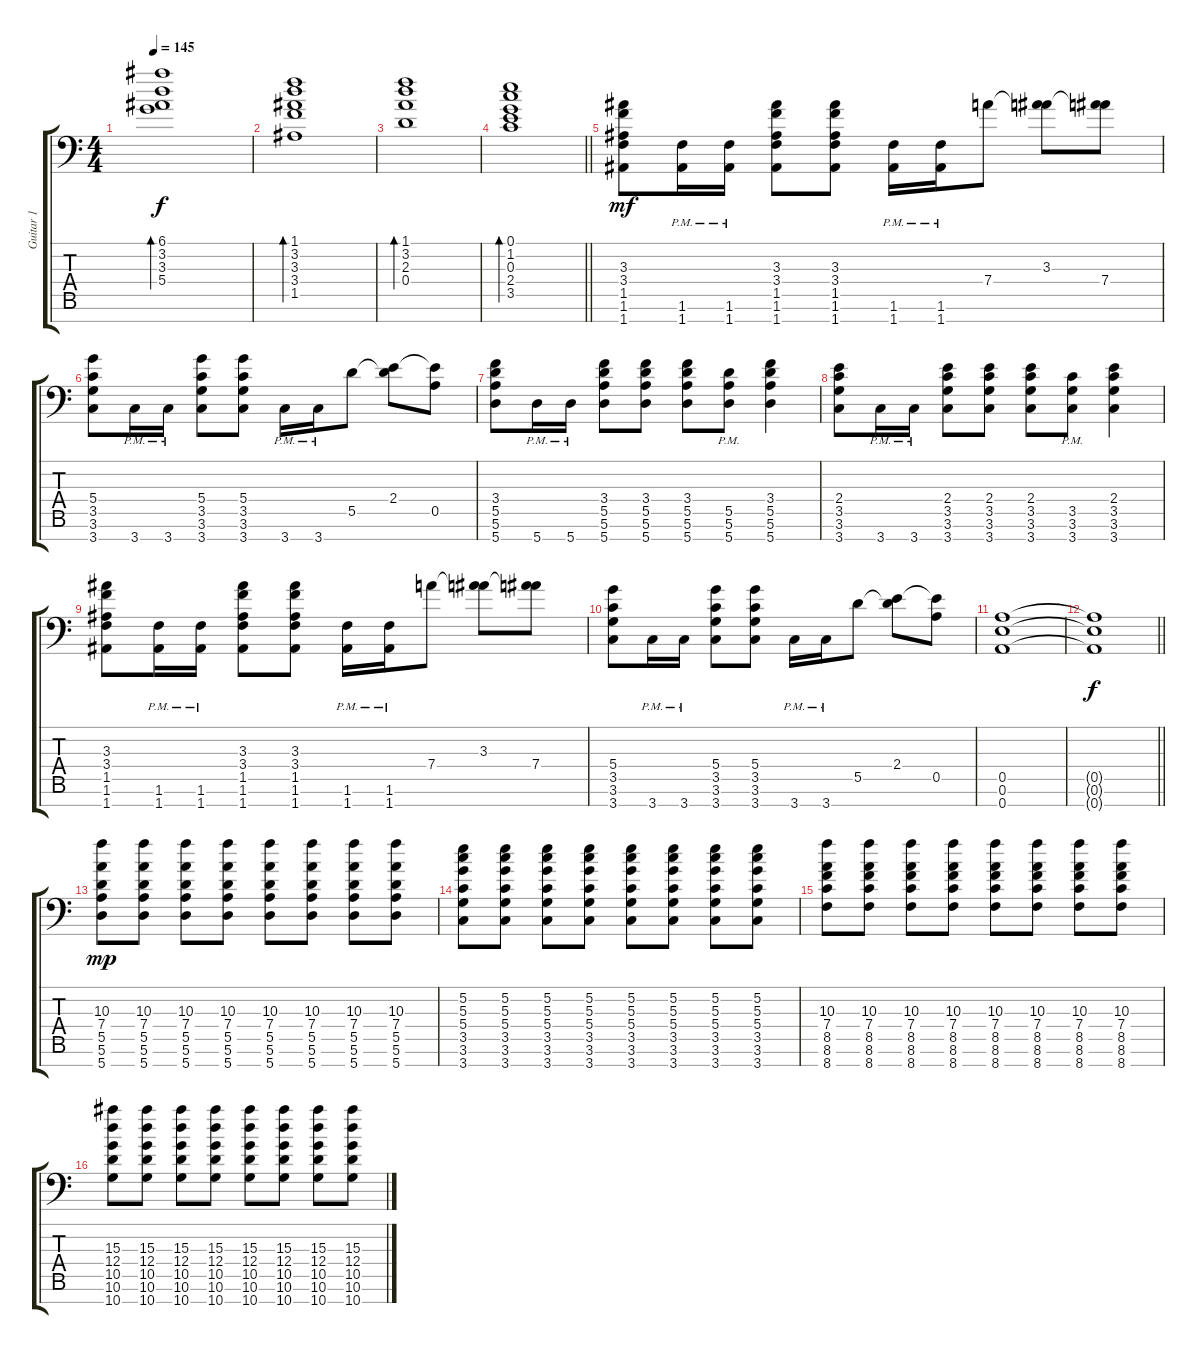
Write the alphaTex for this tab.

\track ("Guitar 1" "Guitar 1") {instrument distortionguitar}
\staff {score tabs}
\tuning (E4 B3 G3 D3 A2 E2 A1) {hide}
\ts (4 4)
\tempo 145
\clef f4
\ks c
(6.1 3.2 3.3 5.4).1{bd 240 dy f instrument electricguitarjazz} |
(1.1 3.2 3.3 3.4 1.5).1{bd 240} |
(1.1 3.2 2.3 0.4).1{bd 240} |
\barLineRight lightlight
(0.1 1.2 0.3 2.4 3.5).1{bd 240} |
\section ("" "")
(3.3 3.4 1.5 1.6 1.7).8{dy mf volume 14 instrument distortionguitar} (1.6{pm} 1.7{pm}).16 (1.6{pm} 1.7{pm}).16 (3.3 3.4 1.5 1.6 1.7).8 (3.3 3.4 1.5 1.6 1.7).8 (1.6{pm} 1.7{pm}).16 (1.6{pm} 1.7{pm}).16 7.4.8 (3.3 7.4{t}).8 (3.3{t} 7.4).8 |
(5.4 3.5 3.6 3.7).8 3.7{pm}.16 3.7{pm}.16 (5.4 3.5 3.6 3.7).8 (5.4 3.5 3.6 3.7).8 3.7{pm}.16 3.7{pm}.16 5.5.8 (2.4 5.5{t}).8 (2.4{t} 0.5).8 |
(3.4 5.5 5.6 5.7).8 5.7{pm}.16 5.7{pm}.16 (3.4 5.5 5.6 5.7).8 (3.4 5.5 5.6 5.7).8 (3.4 5.5 5.6 5.7).8 (5.5{pm} 5.6{pm} 5.7{pm}).8 (3.4 5.5 5.6 5.7).4 |
(2.4 3.5 3.6 3.7).8 3.7{pm}.16 3.7{pm}.16 (2.4 3.5 3.6 3.7).8 (2.4 3.5 3.6 3.7).8 (2.4 3.5 3.6 3.7).8 (3.5{pm} 3.6{pm} 3.7{pm}).8 (2.4 3.5 3.6 3.7).4 |
(3.3 3.4 1.5 1.6 1.7).8 (1.6{pm} 1.7{pm}).16 (1.6{pm} 1.7{pm}).16 (3.3 3.4 1.5 1.6 1.7).8 (3.3 3.4 1.5 1.6 1.7).8 (1.6{pm} 1.7{pm}).16 (1.6{pm} 1.7{pm}).16 7.4.8 (3.3 7.4{t}).8 (3.3{t} 7.4).8 |
(5.4 3.5 3.6 3.7).8 3.7{pm}.16 3.7{pm}.16 (5.4 3.5 3.6 3.7).8 (5.4 3.5 3.6 3.7).8 3.7{pm}.16 3.7{pm}.16 5.5.8 (2.4 5.5{t}).8 (2.4{t} 0.5).8 |
(0.5 0.6 0.7).1 |
\barLineRight lightlight
(0.5{t} 0.6{t} 0.7{t}).1{dy f} |
\section ("" "")
(10.3 7.4 5.5 5.6 5.7).8{dy mp volume 14 balance 4 instrument distortionguitar} (10.3 7.4 5.5 5.6 5.7).8 (10.3 7.4 5.5 5.6 5.7).8 (10.3 7.4 5.5 5.6 5.7).8 (10.3 7.4 5.5 5.6 5.7).8 (10.3 7.4 5.5 5.6 5.7).8 (10.3 7.4 5.5 5.6 5.7).8 (10.3 7.4 5.5 5.6 5.7).8 |
(5.2 5.3 5.4 3.5 3.6 3.7).8 (5.2 5.3 5.4 3.5 3.6 3.7).8 (5.2 5.3 5.4 3.5 3.6 3.7).8 (5.2 5.3 5.4 3.5 3.6 3.7).8 (5.2 5.3 5.4 3.5 3.6 3.7).8 (5.2 5.3 5.4 3.5 3.6 3.7).8 (5.2 5.3 5.4 3.5 3.6 3.7).8 (5.2 5.3 5.4 3.5 3.6 3.7).8 |
(10.3 7.4 8.5 8.6 8.7).8 (10.3 7.4 8.5 8.6 8.7).8 (10.3 7.4 8.5 8.6 8.7).8 (10.3 7.4 8.5 8.6 8.7).8 (10.3 7.4 8.5 8.6 8.7).8 (10.3 7.4 8.5 8.6 8.7).8 (10.3 7.4 8.5 8.6 8.7).8 (10.3 7.4 8.5 8.6 8.7).8 |
(15.3 12.4 10.5 10.6 10.7).8 (15.3 12.4 10.5 10.6 10.7).8 (15.3 12.4 10.5 10.6 10.7).8 (15.3 12.4 10.5 10.6 10.7).8 (15.3 12.4 10.5 10.6 10.7).8 (15.3 12.4 10.5 10.6 10.7).8 (15.3 12.4 10.5 10.6 10.7).8 (15.3 12.4 10.5 10.6 10.7).8
